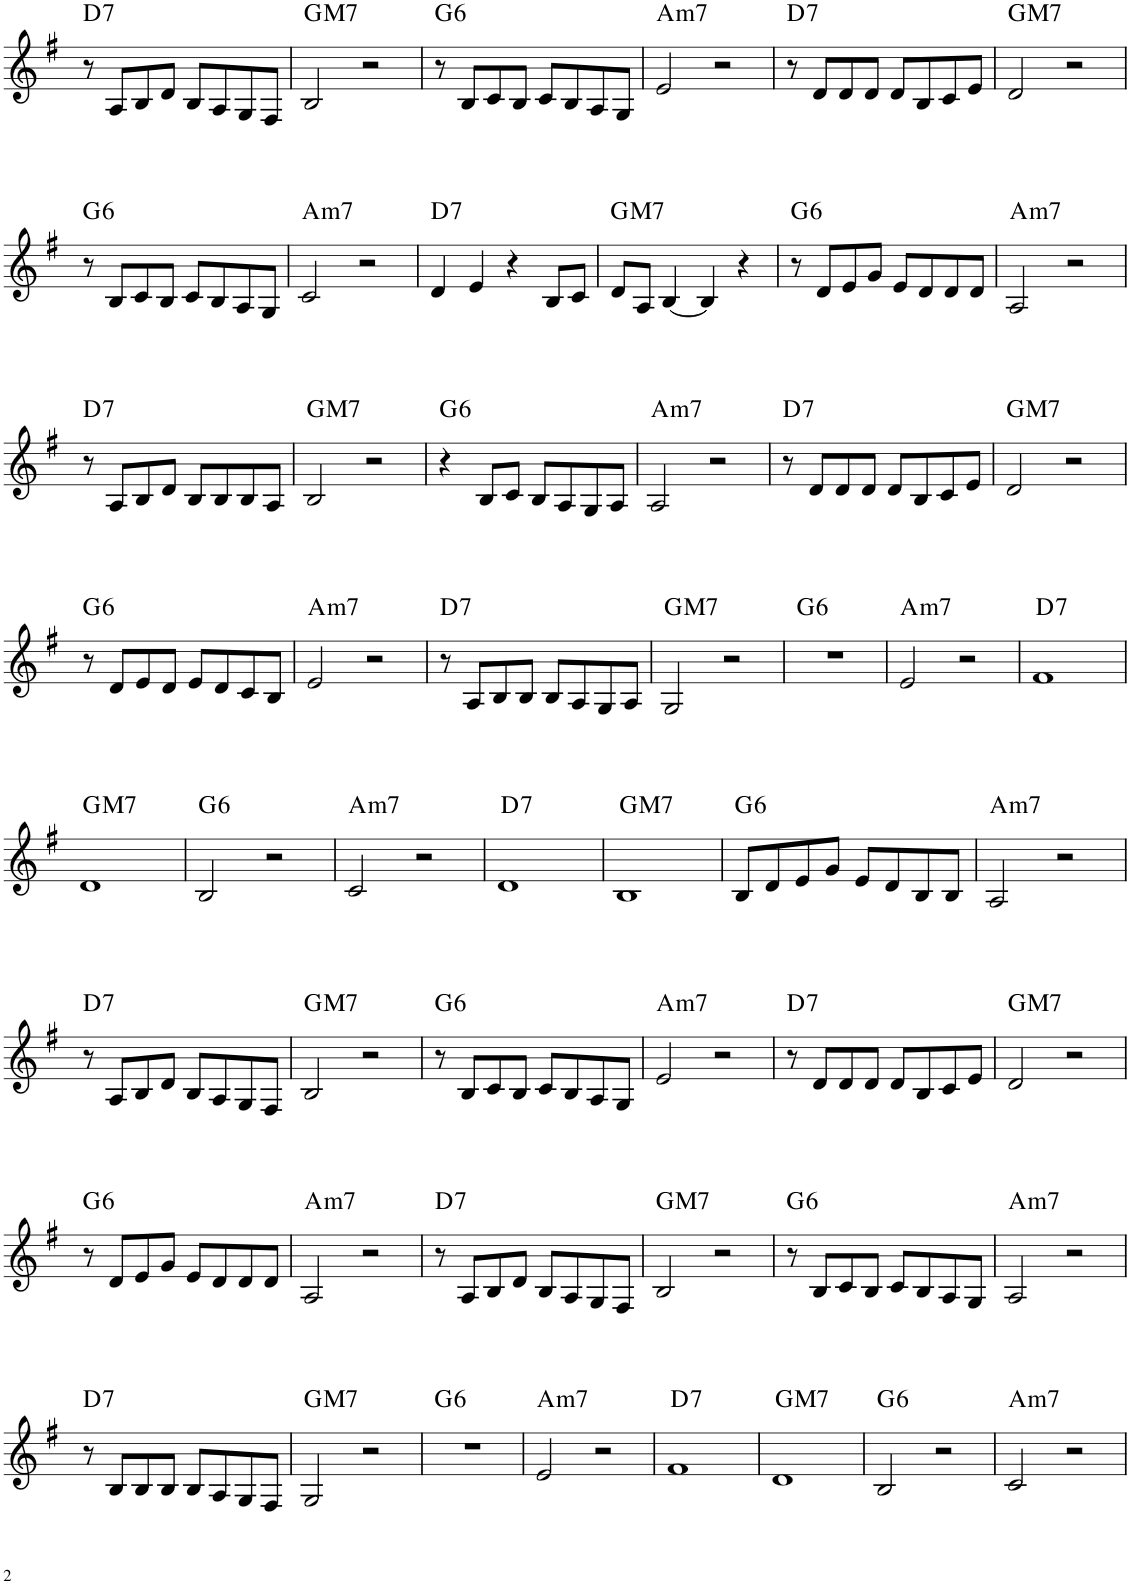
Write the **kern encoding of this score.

**kern	**harte
*part1	*part1
*staff1	*
*I"Piano	*
*I'Pno.	*
!!LO:PB:g=z
*clefG2	*
*k[f#]	*
*M4/4	*
=46	=46
!	!LO:H:kt=7
8r	D:7
8A/L	.
8B/	.
8d/J	.
8B/L	.
8A/	.
8G/	.
8F#/J	.
=47	=47
!	!LO:H:kt=M7
2B/	G:maj7
2r	.
=48	=48
!	!LO:H:kt=6
8r	G:maj6
8B/L	.
8c/	.
8B/J	.
8c/L	.
8B/	.
8A/	.
8G/J	.
=49	=49
!	!LO:H:kt=m7
2e/	A:min7
2r	.
=50	=50
!	!LO:H:kt=7
8r	D:7
8d/L	.
8d/	.
8d/J	.
8d/L	.
8B/	.
8c/	.
8e/J	.
=51	=51
!	!LO:H:kt=M7
2d/	G:maj7
2r	.
!!LO:LB:g=z
=52	=52
!	!LO:H:kt=6
8r	G:maj6
8B/L	.
8c/	.
8B/J	.
8c/L	.
8B/	.
8A/	.
8G/J	.
=53	=53
!	!LO:H:kt=m7
2c/	A:min7
2r	.
=54	=54
!	!LO:H:kt=7
4d/	D:7
4e/	.
4r	.
8B/L	.
8c/J	.
=55	=55
!	!LO:H:kt=M7
8d/L	G:maj7
8A/J	.
[4B/	.
4B/]	.
4r	.
=56	=56
!	!LO:H:kt=6
8r	G:maj6
8d/L	.
8e/	.
8g/J	.
8e/L	.
8d/	.
8d/	.
8d/J	.
=57	=57
!	!LO:H:kt=m7
2A/	A:min7
2r	.
!!LO:LB:g=z
=58	=58
!	!LO:H:kt=7
8r	D:7
8A/L	.
8B/	.
8d/J	.
8B/L	.
8B/	.
8B/	.
8A/J	.
=59	=59
!	!LO:H:kt=M7
2B/	G:maj7
2r	.
=60	=60
!	!LO:H:kt=6
4r	G:maj6
8B/L	.
8c/J	.
8B/L	.
8A/	.
8G/	.
8A/J	.
=61	=61
!	!LO:H:kt=m7
2A/	A:min7
2r	.
=62	=62
!	!LO:H:kt=7
8r	D:7
8d/L	.
8d/	.
8d/J	.
8d/L	.
8B/	.
8c/	.
8e/J	.
=63	=63
!	!LO:H:kt=M7
2d/	G:maj7
2r	.
!!LO:LB:g=z
=64	=64
!	!LO:H:kt=6
8r	G:maj6
8d/L	.
8e/	.
8d/J	.
8e/L	.
8d/	.
8c/	.
8B/J	.
=65	=65
!	!LO:H:kt=m7
2e/	A:min7
2r	.
=66	=66
!	!LO:H:kt=7
8r	D:7
8A/L	.
8B/	.
8B/J	.
8B/L	.
8A/	.
8G/	.
8A/J	.
=67	=67
!	!LO:H:kt=M7
2G/	G:maj7
2r	.
=68	=68
!	!LO:H:kt=6
1r	G:maj6
=69	=69
!	!LO:H:kt=m7
2e/	A:min7
2r	.
=70	=70
!	!LO:H:kt=7
1f#	D:7
!!LO:LB:g=z
=71	=71
!	!LO:H:kt=M7
1d	G:maj7
=72	=72
!	!LO:H:kt=6
2B/	G:maj6
2r	.
=73	=73
!	!LO:H:kt=m7
2c/	A:min7
2r	.
=74	=74
!	!LO:H:kt=7
1d	D:7
=75	=75
!	!LO:H:kt=M7
1B	G:maj7
=76	=76
!	!LO:H:kt=6
8B/L	G:maj6
8d/	.
8e/	.
8g/J	.
8e/L	.
8d/	.
8B/	.
8B/J	.
=77	=77
!	!LO:H:kt=m7
2A/	A:min7
2r	.
!!LO:LB:g=z
=78	=78
!	!LO:H:kt=7
8r	D:7
8A/L	.
8B/	.
8d/J	.
8B/L	.
8A/	.
8G/	.
8F#/J	.
=79	=79
!	!LO:H:kt=M7
2B/	G:maj7
2r	.
=80	=80
!	!LO:H:kt=6
8r	G:maj6
8B/L	.
8c/	.
8B/J	.
8c/L	.
8B/	.
8A/	.
8G/J	.
=81	=81
!	!LO:H:kt=m7
2e/	A:min7
2r	.
=82	=82
!	!LO:H:kt=7
8r	D:7
8d/L	.
8d/	.
8d/J	.
8d/L	.
8B/	.
8c/	.
8e/J	.
=83	=83
!	!LO:H:kt=M7
2d/	G:maj7
2r	.
!!LO:LB:g=z
=84	=84
!	!LO:H:kt=6
8r	G:maj6
8d/L	.
8e/	.
8g/J	.
8e/L	.
8d/	.
8d/	.
8d/J	.
=85	=85
!	!LO:H:kt=m7
2A/	A:min7
2r	.
=86	=86
!	!LO:H:kt=7
8r	D:7
8A/L	.
8B/	.
8d/J	.
8B/L	.
8A/	.
8G/	.
8F#/J	.
=87	=87
!	!LO:H:kt=M7
2B/	G:maj7
2r	.
=88	=88
!	!LO:H:kt=6
8r	G:maj6
8B/L	.
8c/	.
8B/J	.
8c/L	.
8B/	.
8A/	.
8G/J	.
=89	=89
!	!LO:H:kt=m7
2A/	A:min7
2r	.
!!LO:LB:g=z
=90	=90
!	!LO:H:kt=7
8r	D:7
8B/L	.
8B/	.
8B/J	.
8B/L	.
8A/	.
8G/	.
8F#/J	.
=91	=91
!	!LO:H:kt=M7
2G/	G:maj7
2r	.
=92	=92
!	!LO:H:kt=6
1r	G:maj6
=93	=93
!	!LO:H:kt=m7
2e/	A:min7
2r	.
=94	=94
!	!LO:H:kt=7
1f#	D:7
=95	=95
!	!LO:H:kt=M7
1d	G:maj7
=96	=96
!	!LO:H:kt=6
2B/	G:maj6
2r	.
=97	=97
!	!LO:H:kt=m7
2c/	A:min7
2r	.
=	=
*-	*-
